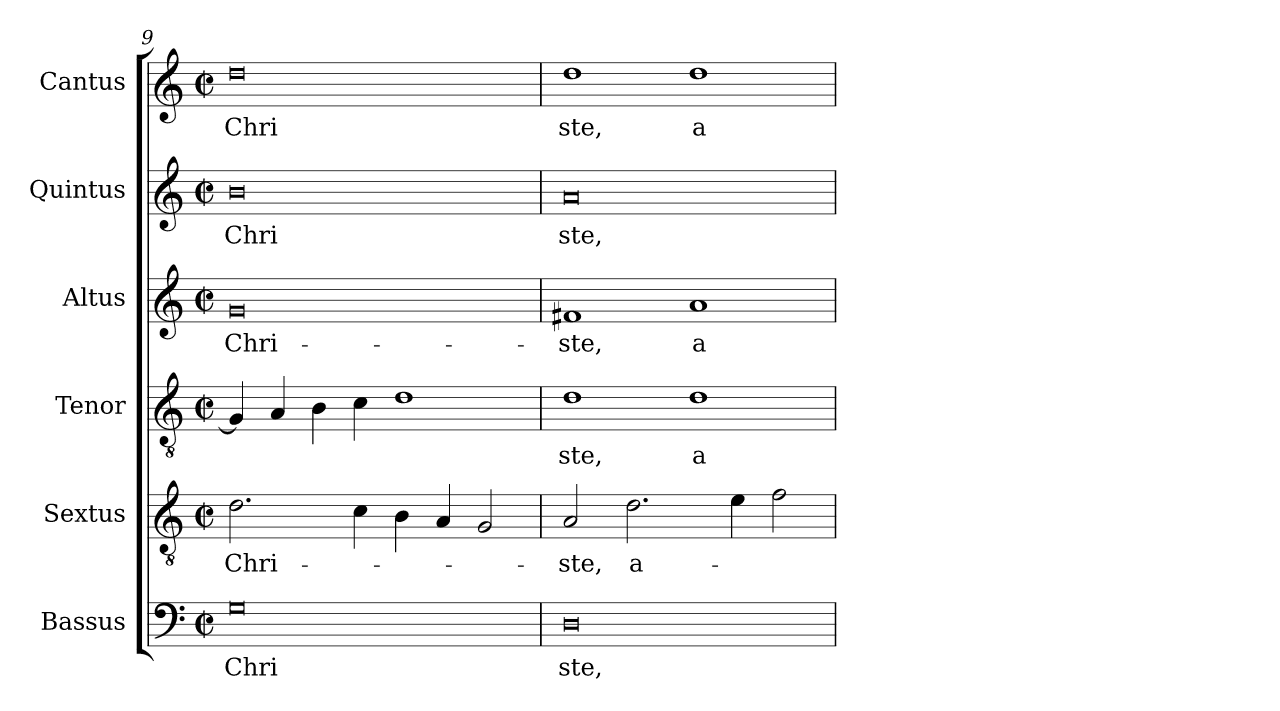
**kern	**text	**kern	**text	**kern	**text	**kern	**text	**kern	**text	**kern	**text
*part6	*part6	*part5	*part5	*part4	*part4	*part3	*part3	*part2	*part2	*part1	*part1
*staff6	*staff6	*staff5	*staff5	*staff4	*staff4	*staff3	*staff3	*staff2	*staff2	*staff1	*staff1
*I"Bassus	*	*I"Sextus	*	*I"Tenor	*	*I"Altus	*	*I"Quintus	*	*I"Cantus	*
*clefF4	*	*clefGv2	*	*clefGv2	*	*clefG2	*	*clefG2	*	*clefG2	*
*M2/2	*	*M2/2	*	*M2/2	*	*M2/2	*	*M2/2	*	*M2/2	*
*met(c|)	*	*met(c|)	*	*met(c|)	*	*met(c|)	*	*met(c|)	*	*met(c|)	*
=9	=9	=9	=9	=9	=9	=9	=9	=9	=9	=9	=9
!	!LO:LY:b:cj	!	!LO:LY:b	!	!	!	!LO:LY:b:cj	!	!LO:LY:b:cj	!	!LO:LY:b:cj
0G	Chri	2.d\	Chri-	4G/]	.	0g	Chri-	0b	Chri	0dd	Chri
.	.	.	.	4A/	.	.	.	.	.	.	.
.	.	.	.	4B\	.	.	.	.	.	.	.
.	.	4c\	.	4c\	.	.	.	.	.	.	.
.	.	4B\	.	1d	.	.	.	.	.	.	.
.	.	4A/	.	.	.	.	.	.	.	.	.
.	.	2G/	.	.	.	.	.	.	.	.	.
=10	=10	=10	=10	=10	=10	=10	=10	=10	=10	=10	=10
!	!LO:LY:b:cj	!	!LO:LY:b:cj	!	!LO:LY:b:cj	!	!LO:LY:b:cj	!	!LO:LY:b:cj	!	!LO:LY:b:cj
0D	ste,	2A/	-ste,	1d	ste,	1f#X	-ste,	0a	ste,	1dd	ste,
!	!	!	!LO:LY:b:cj	!	!	!	!	!	!	!	!
.	.	2.d\	a-	.	.	.	.	.	.	.	.
!	!	!	!	!	!LO:LY:b:cj	!	!LO:LY:b:cj	!	!	!	!LO:LY:b:cj
.	.	.	.	1d	a	1a	a-	.	.	1dd	a
.	.	4e\	.	.	.	.	.	.	.	.	.
.	.	2f\	.	.	.	.	.	.	.	.	.
=	=	=	=	=	=	=	=	=	=	=	=
*-	*-	*-	*-	*-	*-	*-	*-	*-	*-	*-	*-
